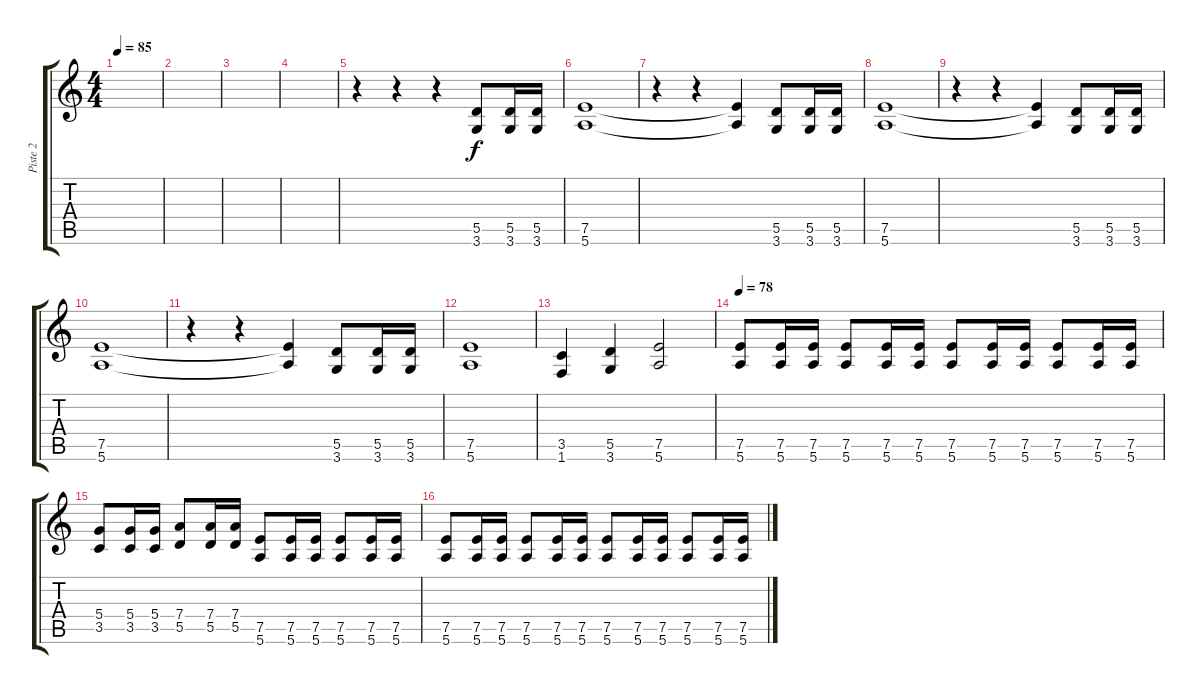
\track ("Piste 2" "Piste 2") {instrument distortionguitar}
\staff {score tabs}
\tuning (E4 B3 G3 D3 A2 E2) {hide}
\ts (4 4)
\tempo 85
\clef g2
\ks c
|
|
|
|
r.4 r.4 r.4 (5.5 3.6).8 (5.5 3.6).16 (5.5 3.6).16 |
(7.5 5.6).1 |
r.4 r.4 (7.5{t} 5.6{t}).4 (5.5 3.6).8 (5.5 3.6).16 (5.5 3.6).16 |
(7.5 5.6).1 |
r.4 r.4 (7.5{t} 5.6{t}).4 (5.5 3.6).8 (5.5 3.6).16 (5.5 3.6).16 |
(7.5 5.6).1 |
r.4 r.4 (7.5{t} 5.6{t}).4 (5.5 3.6).8 (5.5 3.6).16 (5.5 3.6).16 |
(7.5 5.6).1 |
(3.5 1.6).4 (5.5 3.6).4 (7.5 5.6).2 |
\tempo 78
(7.5 5.6).8 (7.5 5.6).16 (7.5 5.6).16 (7.5 5.6).8 (7.5 5.6).16 (7.5 5.6).16 (7.5 5.6).8 (7.5 5.6).16 (7.5 5.6).16 (7.5 5.6).8 (7.5 5.6).16 (7.5 5.6).16 |
(5.4 3.5).8 (5.4 3.5).16 (5.4 3.5).16 (7.4 5.5).8 (7.4 5.5).16 (7.4 5.5).16 (7.5 5.6).8 (7.5 5.6).16 (7.5 5.6).16 (7.5 5.6).8 (7.5 5.6).16 (7.5 5.6).16 |
(7.5 5.6).8 (7.5 5.6).16 (7.5 5.6).16 (7.5 5.6).8 (7.5 5.6).16 (7.5 5.6).16 (7.5 5.6).8 (7.5 5.6).16 (7.5 5.6).16 (7.5 5.6).8 (7.5 5.6).16 (7.5 5.6).16
